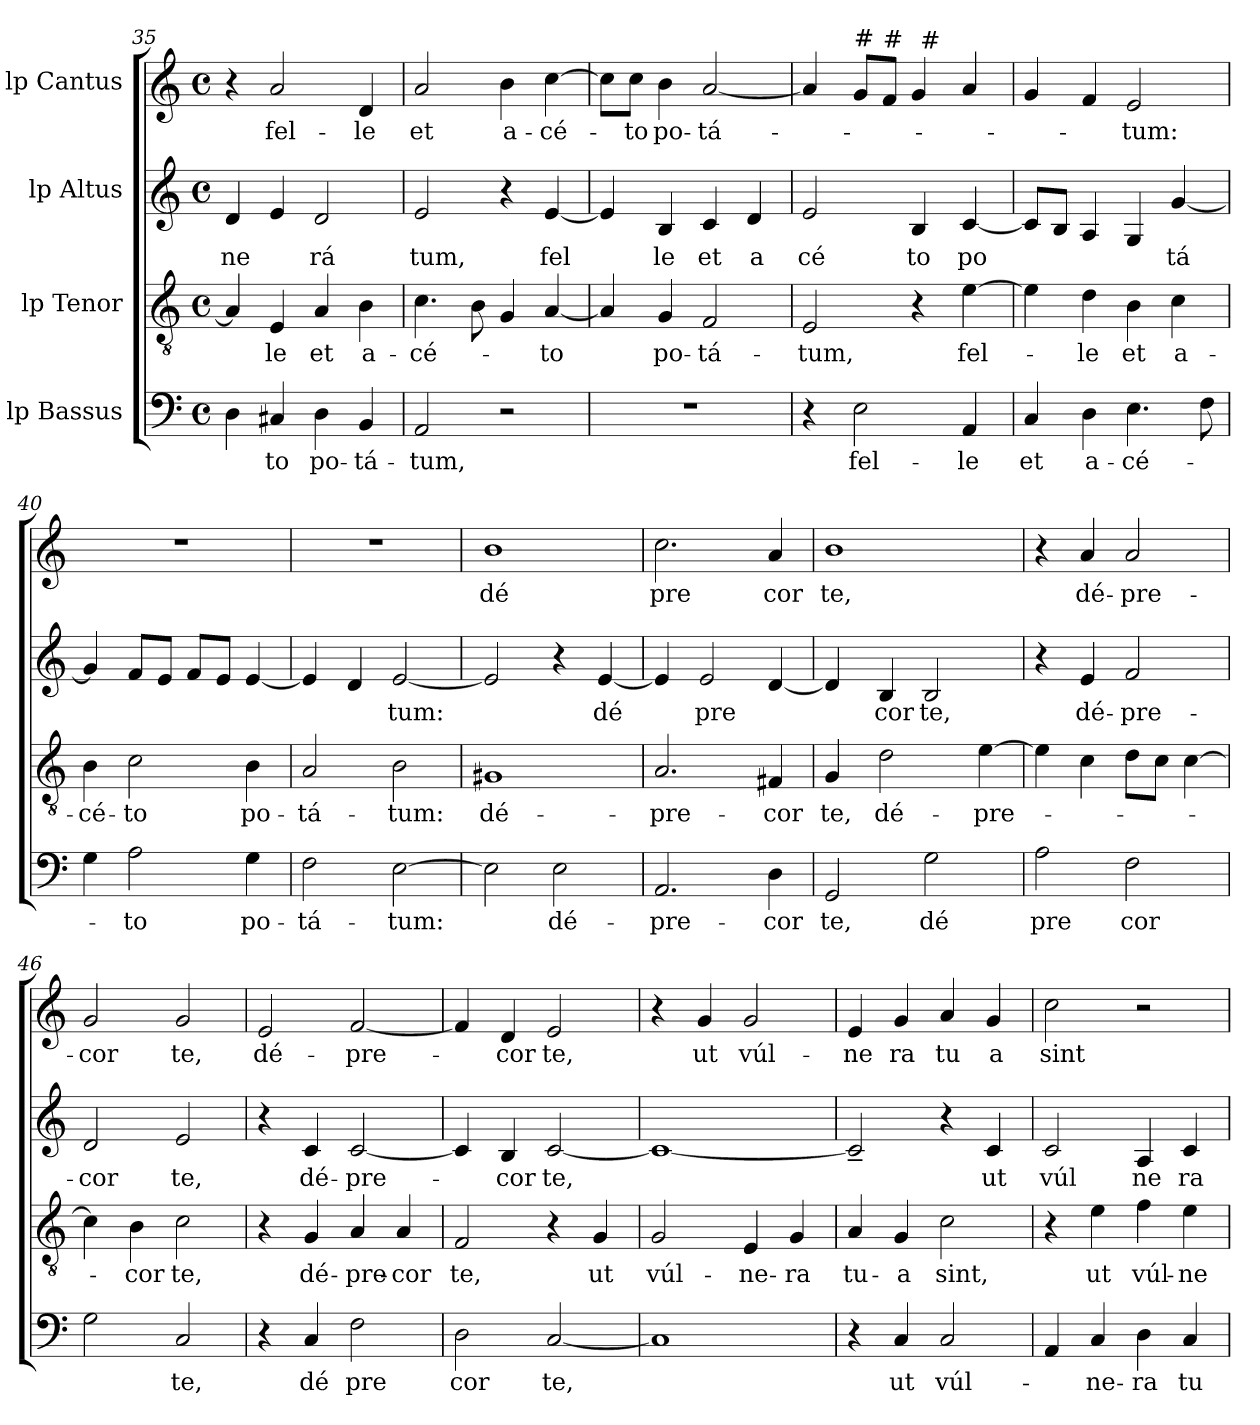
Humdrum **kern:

**kern	**text	**kern	**text	**kern	**text	**kern	**text
*part4	*part4	*part3	*part3	*part2	*part2	*part1	*part1
*staff4	*staff4	*staff3	*staff3	*staff2	*staff2	*staff1	*staff1
*I"lp Bassus	*	*I"lp Tenor	*	*I"lp Altus	*	*I"lp Cantus	*
*clefF4	*	*clefGv2	*	*clefG2	*	*clefG2	*
*M4/4	*	*M4/4	*	*M4/4	*	*M4/4	*
*met(c)	*	*met(c)	*	*met(c)	*	*met(c)	*
=35	=35	=35	=35	=35	=35	=35	=35
!	!	!	!	!	!LO:LY:b:cj	!	!
4D\	.	4A/]	.	4d/	ne	4r	.
!	!LO:LY:b:cj	!	!LO:LY:b:cj	!	!	!	!LO:LY:b:cj
4C#X/	-to	4E/	-le	4e/	.	2a/	fel-
!	!LO:LY:b:cj	!	!LO:LY:b:cj	!	!LO:LY:b:cj	!	!
4D\	po-	4A/	et	2d/	rá	.	.
!	!LO:LY:b:cj	!	!LO:LY:b:cj	!	!	!	!LO:LY:b:cj
4BB/	-tá-	4B\	a-	.	.	4d/	-le
=36	=36	=36	=36	=36	=36	=36	=36
!	!LO:LY:b:cj	!	!LO:LY:b:cj	!	!LO:LY:b:cj	!	!LO:LY:b:cj
2AA/	-tum,	4.c\	-cé-	2e/	tum,	2a/	et
.	.	8B\	.	.	.	.	.
!	!	!	!	!	!	!	!LO:LY:b:cj
2r	.	4G/	.	4r	.	4b\	a-
!	!	!	!LO:LY:b:cj	!	!LO:LY:b:cj	!	!LO:LY:b:cj
.	.	[<4A/	-to	[<4e/	fel	[>4cc\	-cé-
=37	=37	=37	=37	=37	=37	=37	=37
1r	.	4A/]	.	4e/]	.	8cc\L]	.
!	!	!	!	!	!	!	!LO:LY:b:cj
.	.	.	.	.	.	8cc\J	-to
!	!	!	!LO:LY:b:cj	!	!LO:LY:b:cj	!	!LO:LY:b:cj
.	.	4G/	po-	4B/	le	4b\	po-
!	!	!	!LO:LY:b:cj	!	!LO:LY:b:cj	!	!LO:LY:b:cj
.	.	2F/	-tá-	4c/	et	[>2a/	-tá-
!	!	!	!	!	!LO:LY:b:cj	!	!
.	.	.	.	4d/	a	.	.
!!LO:LB:g=z
=38	=38	=38	=38	=38	=38	=38	=38
!	!	!	!LO:LY:b:cj	!	!LO:LY:b:cj	!	!
*	*	*	*	*	*	*^	*
4r	.	2E/	-tum,	2e/	cé	4a/]	64ryy	.
.	.	.	.	.	.	.	2ryy	.
!	!	!	!	!	!	!LO:TX:a:t=#	!	!
!	!LO:LY:b:cj	!	!	!	!	!	!	!
2E\	fel-	.	.	.	.	8g/L	.	.
!	!	!	!	!	!	!LO:TX:a:t=#	!	!
.	.	.	.	.	.	8f/J	.	.
!	!	!	!	!	!LO:LY:b:cj	!	!	!
.	.	4r	.	4B/	to	4g/	.	.
!	!	!	!	!	!	!	!LO:TX:a:t=#	!
.	.	.	.	.	.	.	4ryy	.
!	!LO:LY:b:cj	!	!LO:LY:b:cj	!	!LO:LY:b:cj	!	!	!
4AA/	-le	[>4e\	fel-	[<4c/	po	4a/	.	.
.	.	.	.	.	.	.	8...ryy	.
=39	=39	=39	=39	=39	=39	=39	=39	=39
!	!LO:LY:b:cj	!	!	!	!	!	!	!
*	*	*	*	*	*	*v	*v	*
4C/	et	4e\]	.	8c/L]	.	4g/	.
.	.	.	.	8B/J	.	.	.
!	!LO:LY:b:cj	!	!LO:LY:b:cj	!	!	!	!
4D\	a-	4d\	-le	4A/	.	4f/	.
!	!LO:LY:b:cj	!	!LO:LY:b:cj	!	!	!	!LO:LY:b:cj
4.E\	-cé-	4B\	et	4G/	.	2e/	-tum:
!	!	!	!LO:LY:b:cj	!	!LO:LY:b:cj	!	!
.	.	4c\	a-	[<4g/	tá	.	.
8F\	.	.	.	.	.	.	.
=40	=40	=40	=40	=40	=40	=40	=40
!	!	!	!LO:LY:b:cj	!	!	!	!
4G\	.	4B\	-cé-	4g/]	.	1r	.
!	!LO:LY:b:cj	!	!LO:LY:b:cj	!	!	!	!
2A\	-to	2c\	-to	8f/L	.	.	.
.	.	.	.	8e/J	.	.	.
.	.	.	.	8f/L	.	.	.
.	.	.	.	8e/J	.	.	.
!	!LO:LY:b:cj	!	!LO:LY:b:cj	!	!	!	!
4G\	po-	4B\	po-	[<4e/	.	.	.
=41	=41	=41	=41	=41	=41	=41	=41
!	!LO:LY:b:cj	!	!LO:LY:b:cj	!	!	!	!
2F\	-tá-	2A/	-tá-	4e/]	.	1r	.
.	.	.	.	4d/	.	.	.
!	!LO:LY:b:cj	!	!LO:LY:b:cj	!	!LO:LY:b:cj	!	!
[>2E\	-tum:	2B\	-tum:	[<2e/	tum:	.	.
=42	=42	=42	=42	=42	=42	=42	=42
!	!	!	!LO:LY:b:cj	!	!	!	!LO:LY:b:cj
2E\]	.	1G#X	dé-	2e/]	.	1b	dé
!	!LO:LY:b:cj	!	!	!	!	!	!
2E\	dé-	.	.	4r	.	.	.
!	!	!	!	!	!LO:LY:b:cj	!	!
.	.	.	.	[<4e/	dé	.	.
=43	=43	=43	=43	=43	=43	=43	=43
!	!LO:LY:b:cj	!	!LO:LY:b:cj	!	!	!	!LO:LY:b:cj
2.AA/	-pre-	2.A/	-pre-	4e/]	.	2.cc\	pre
!	!	!	!	!	!LO:LY:b	!	!
.	.	.	.	2e/	pre	.	.
!	!LO:LY:b:cj	!	!LO:LY:b:cj	!	!	!	!LO:LY:b:cj
4D\	-cor	4F#X/	-cor	[>4d/	.	4a/	cor
!!LO:PB:g=z
=44	=44	=44	=44	=44	=44	=44	=44
!	!LO:LY:b:cj	!	!LO:LY:b:cj	!	!	!	!LO:LY:b:cj
*	*	*^	*	*	*	*	*
2GG/	te,	4G/	32ryy	te,	4d/]	.	1b	te,
.	.	.	2ryy	.	.	.	.	.
!	!	!	!	!LO:LY:b:cj	!	!LO:LY:b:cj	!	!
.	.	2d\	.	dé-	4B/	cor	.	.
!	!LO:LY:b:cj	!	!	!	!	!LO:LY:b:cj	!	!
2G\	dé	.	.	.	2B/	te,	.	.
.	.	.	4...ryy	.	.	.	.	.
!	!	!	!	!LO:LY:b	!	!	!	!
.	.	[>4e\	.	-pre-	.	.	.	.
=45	=45	=45	=45	=45	=45	=45	=45	=45
!	!LO:LY:b:cj	!	!	!	!	!	!	!
*	*	*v	*v	*	*	*	*	*
2A\	pre	4e\]	.	4r	.	4r	.
!	!	!	!	!	!LO:LY:b:cj	!	!LO:LY:b:cj
.	.	4c\	.	4e/	dé-	4a/	dé-
!	!LO:LY:b	!	!	!	!LO:LY:b:cj	!	!LO:LY:b:cj
2F\	cor	8d\L	.	2f/	-pre-	2a/	-pre-
.	.	8c\J	.	.	.	.	.
.	.	[>4c\	.	.	.	.	.
=46	=46	=46	=46	=46	=46	=46	=46
!	!	!	!	!	!LO:LY:b:cj	!	!LO:LY:b:cj
2G\	.	4c\]	.	2d/	-cor	2g/	-cor
!	!	!	!LO:LY:b:cj	!	!	!	!
.	.	4B\	-cor	.	.	.	.
!	!LO:LY:b:cj	!	!LO:LY:b:cj	!	!LO:LY:b:cj	!	!LO:LY:b:cj
2C/	te,	2c\	te,	2e/	te,	2g/	te,
=47	=47	=47	=47	=47	=47	=47	=47
!	!	!	!	!	!	!	!LO:LY:b:cj
4r	.	4r	.	4r	.	2e/	dé-
!	!LO:LY:b:cj	!	!LO:LY:b:cj	!	!LO:LY:b:cj	!	!
4C/	dé	4G/	dé-	4c/	dé-	.	.
!	!LO:LY:b:cj	!	!LO:LY:b:cj	!	!LO:LY:b:cj	!	!LO:LY:b:cj
2F\	pre	4A/	-pre-	[<2c/	-pre-	[<2f/	-pre-
!	!	!	!LO:LY:b:cj	!	!	!	!
.	.	4A/	-cor	.	.	.	.
=48	=48	=48	=48	=48	=48	=48	=48
!	!LO:LY:b:cj	!	!LO:LY:b:cj	!	!	!	!
2D\	cor	2F/	te,	4c/]	.	4f/]	.
!	!	!	!	!	!LO:LY:b:cj	!	!LO:LY:b:cj
.	.	.	.	4B/	-cor	4d/	-cor
!	!LO:LY:b:cj	!	!	!	!LO:LY:b:cj	!	!LO:LY:b:cj
[<2C/	te,	4r	.	[<2c/	te,	2e/	te,
!	!	!	!LO:LY:b:cj	!	!	!	!
.	.	4G/	ut	.	.	.	.
=49	=49	=49	=49	=49	=49	=49	=49
!	!	!	!LO:LY:b:cj	!	!	!	!
1C]	.	2G/	vúl-	1c_>	.	4r	.
!	!	!	!	!	!	!	!LO:LY:b:cj
.	.	.	.	.	.	4g/	ut
!	!	!	!LO:LY:b:cj	!	!	!	!LO:LY:b:cj
.	.	4E/	-ne-	.	.	2g/	vúl-
!	!	!	!LO:LY:b:cj	!	!	!	!
.	.	4G/	-ra	.	.	.	.
!!LO:LB:g=z
=50	=50	=50	=50	=50	=50	=50	=50
!	!	!	!LO:LY:b:cj	!	!	!	!LO:LY:b:cj
4r	.	4A/	tu-	2c~</]	.	4e/	-ne
!	!LO:LY:b:cj	!	!LO:LY:b:cj	!	!	!	!LO:LY:b:cj
4C/	ut	4G/	-a	.	.	4g/	ra
!	!LO:LY:b	!	!LO:LY:b:cj	!	!	!	!LO:LY:b:cj
2C/	vúl-	2c\	sint,	4r	.	4a/	tu
!	!	!	!	!	!LO:LY:b:cj	!	!LO:LY:b:cj
.	.	.	.	4c/	ut	4g/	a
=51	=51	=51	=51	=51	=51	=51	=51
!	!	!	!	!	!LO:LY:b:cj	!	!LO:LY:b:cj
4AA/	.	4r	.	2c/	vúl	2cc\	sint
!	!LO:LY:b:cj	!	!LO:LY:b:cj	!	!	!	!
4C/	-ne-	4e\	ut	.	.	.	.
!	!LO:LY:b:cj	!	!LO:LY:b:cj	!	!LO:LY:b:cj	!	!
4D\	-ra	4f\	vúl-	4A/	ne	2r	.
!	!LO:LY:b:cj	!	!LO:LY:b:cj	!	!LO:LY:b:cj	!	!
4C/	tu-	4e\	-ne-	4c/	ra	.	.
=	=	=	=	=	=	=	=
*-	*-	*-	*-	*-	*-	*-	*-
